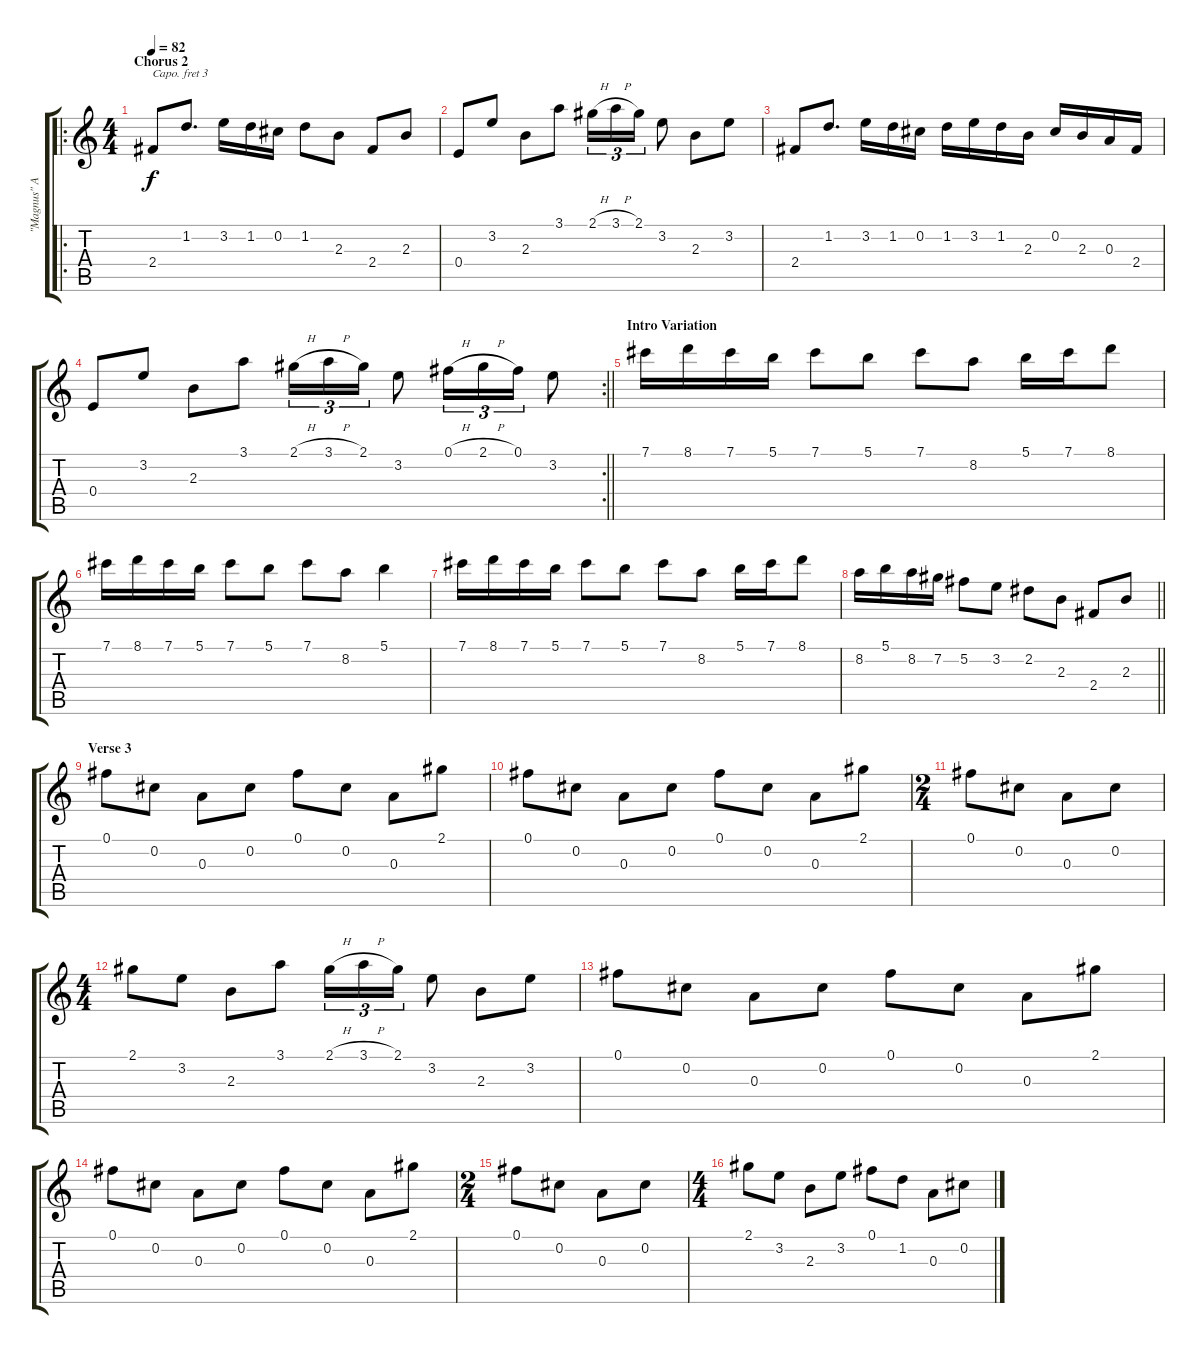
\track ("\"Magnus\" Armin Siepen" "\"Magnus\" A") {instrument acousticguitarsteel}
\staff {score tabs}
\capo 3
\tuning (Eb4 Bb3 Gb3 Db3 Ab2 Eb2) {hide}
\ro
\ts (4 4)
\section ("" "Chorus 2")
\tempo 82
\clef g2
\ks c
2.4.8{dy f} 1.2.8{d} 3.2.16 1.2.16 0.2.16 1.2.8 2.3.8 2.4.8 2.3.8 |
0.4.8 3.2.8 2.3.8 3.1.8 2.1{h}.16{tu (3 2)} 3.1{h}.16{tu (3 2)} 2.1.16{tu (3 2)} 3.2.8 2.3.8 3.2.8 |
2.4.8 1.2.8{d} 3.2.16 1.2.16 0.2.16 1.2.16 3.2.16 1.2.16 2.3.16 0.2.16 2.3.16 0.3.16 2.4.16 |
\rc 2
\barLineRight lightlight
0.4.8 3.2.8 2.3.8 3.1.8 2.1{h}.16{tu (3 2)} 3.1{h}.16{tu (3 2)} 2.1.16{tu (3 2)} 3.2.8 0.1{h}.16{tu (3 2)} 2.1{h}.16{tu (3 2)} 0.1.16{tu (3 2)} 3.2.8 |
\section ("" "Intro Variation")
7.1.16 8.1.16 7.1.16 5.1.16 7.1.8 5.1.8 7.1.8 8.2.8 5.1.16 7.1.16 8.1.8 |
7.1.16 8.1.16 7.1.16 5.1.16 7.1.8 5.1.8 7.1.8 8.2.8 5.1.4 |
7.1.16 8.1.16 7.1.16 5.1.16 7.1.8 5.1.8 7.1.8 8.2.8 5.1.16 7.1.16 8.1.8 |
\barLineRight lightlight
8.2.16 5.1.16 8.2.16 7.2.16 5.2.8 3.2.8 2.2.8 2.3.8 2.4.8 2.3.8 |
\section ("" "Verse 3")
0.1.8 0.2.8 0.3.8 0.2.8 0.1.8 0.2.8 0.3.8 2.1.8 |
0.1.8 0.2.8 0.3.8 0.2.8 0.1.8 0.2.8 0.3.8 2.1.8 |
\ts (2 4)
0.1.8 0.2.8 0.3.8 0.2.8 |
\ts (4 4)
2.1.8 3.2.8 2.3.8 3.1.8 2.1{h}.16{tu (3 2)} 3.1{h}.16{tu (3 2)} 2.1.16{tu (3 2)} 3.2.8 2.3.8 3.2.8 |
0.1.8 0.2.8 0.3.8 0.2.8 0.1.8 0.2.8 0.3.8 2.1.8 |
0.1.8 0.2.8 0.3.8 0.2.8 0.1.8 0.2.8 0.3.8 2.1.8 |
\ts (2 4)
0.1.8 0.2.8 0.3.8 0.2.8 |
\ts (4 4)
2.1.8 3.2.8 2.3.8 3.2.8 0.1.8 1.2.8 0.3.8 0.2.8
